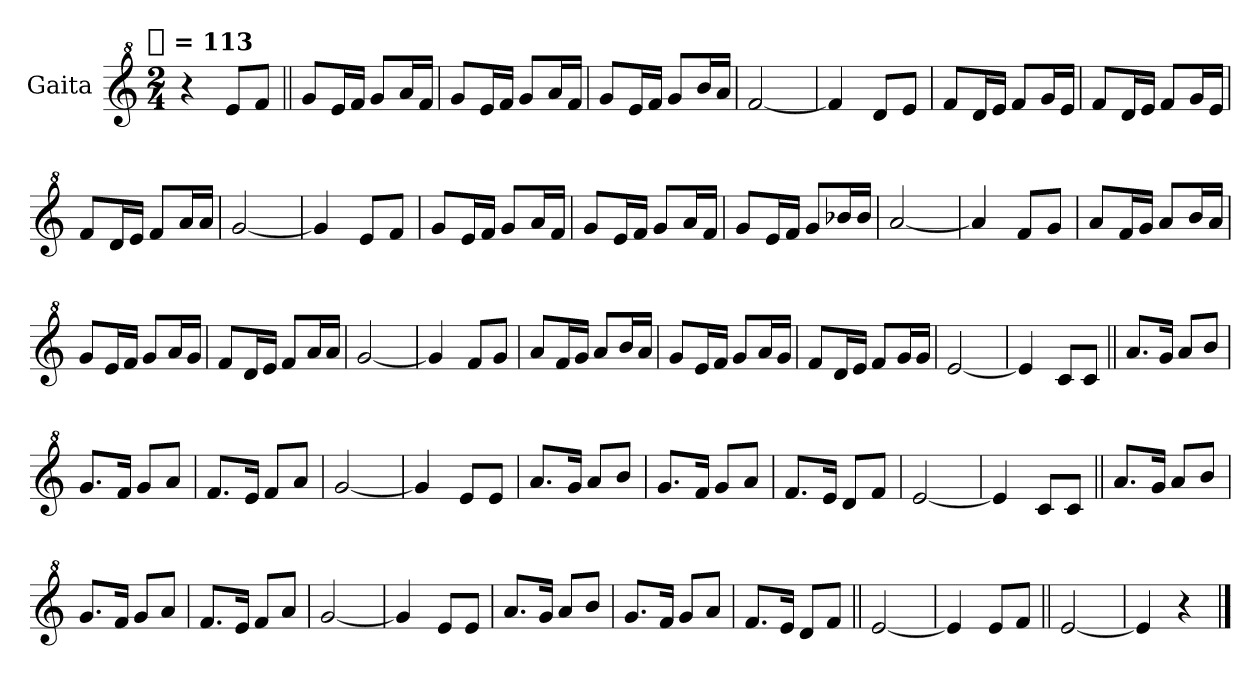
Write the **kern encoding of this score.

**kern
*part1
*staff1
*I"Gaita
*clefG^2
*k[]
!!LO:TX:omd:t=[quarter] = 113
*M2/4
*MM113
=1
4r
8eeL
8ffJ
=||
8ggL
16eeL
16ffJJ
8ggL
16aaL
16ffJJ
=
8ggL
16eeL
16ffJJ
8ggL
16aaL
16ffJJ
=
8ggL
16eeL
16ffJJ
8ggL
16bbL
16aaJJ
=
[2ff
=
4ff]
8ddL
8eeJ
=
8ffL
16ddL
16eeJJ
8ffL
16ggL
16eeJJ
=
8ffL
16ddL
16eeJJ
8ffL
16ggL
16eeJJ
=
8ffL
16ddL
16eeJJ
8ffL
16aaL
16aaJJ
=
[2gg
=
4gg]
8eeL
8ffJ
=
8ggL
16eeL
16ffJJ
8ggL
16aaL
16ffJJ
=
8ggL
16eeL
16ffJJ
8ggL
16aaL
16ffJJ
=
8ggL
16eeL
16ffJJ
8ggL
16bb-XL
16bb-JJ
=
[2aa
=
4aa]
8ffL
8ggJ
=
8aaL
16ffL
16ggJJ
8aaL
16bbL
16aaJJ
=
8ggL
16eeL
16ffJJ
8ggL
16aaL
16ggJJ
=
8ffL
16ddL
16eeJJ
8ffL
16aaL
16aaJJ
=
[2gg
=
4gg]
8ffL
8ggJ
=
8aaL
16ffL
16ggJJ
8aaL
16bbL
16aaJJ
=
8ggL
16eeL
16ffJJ
8ggL
16aaL
16ggJJ
=
8ffL
16ddL
16eeJJ
8ffL
16ggL
16ggJJ
=
[2ee
=
4ee]
8ccL
8ccJ
=||
8.aaL
16ggJk
8aaL
8bbJ
=
8.ggL
16ffJk
8ggL
8aaJ
=
8.ffL
16eeJk
8ffL
8aaJ
=
[2gg
=
4gg]
8eeL
8eeJ
=
8.aaL
16ggJk
8aaL
8bbJ
=
8.ggL
16ffJk
8ggL
8aaJ
=
8.ffL
16eeJk
8ddL
8ffJ
=
[2ee
=
4ee]
8ccL
8ccJ
=||
8.aaL
16ggJk
8aaL
8bbJ
=
8.ggL
16ffJk
8ggL
8aaJ
=
8.ffL
16eeJk
8ffL
8aaJ
=
[2gg
=
4gg]
8eeL
8eeJ
=
8.aaL
16ggJk
8aaL
8bbJ
=
8.ggL
16ffJk
8ggL
8aaJ
=
8.ffL
16eeJk
8ddL
8ffJ
=||
[2ee
=
4ee]
8eeL
8ffJ
=||
[2ee
=
4ee]
4r
==
*-
